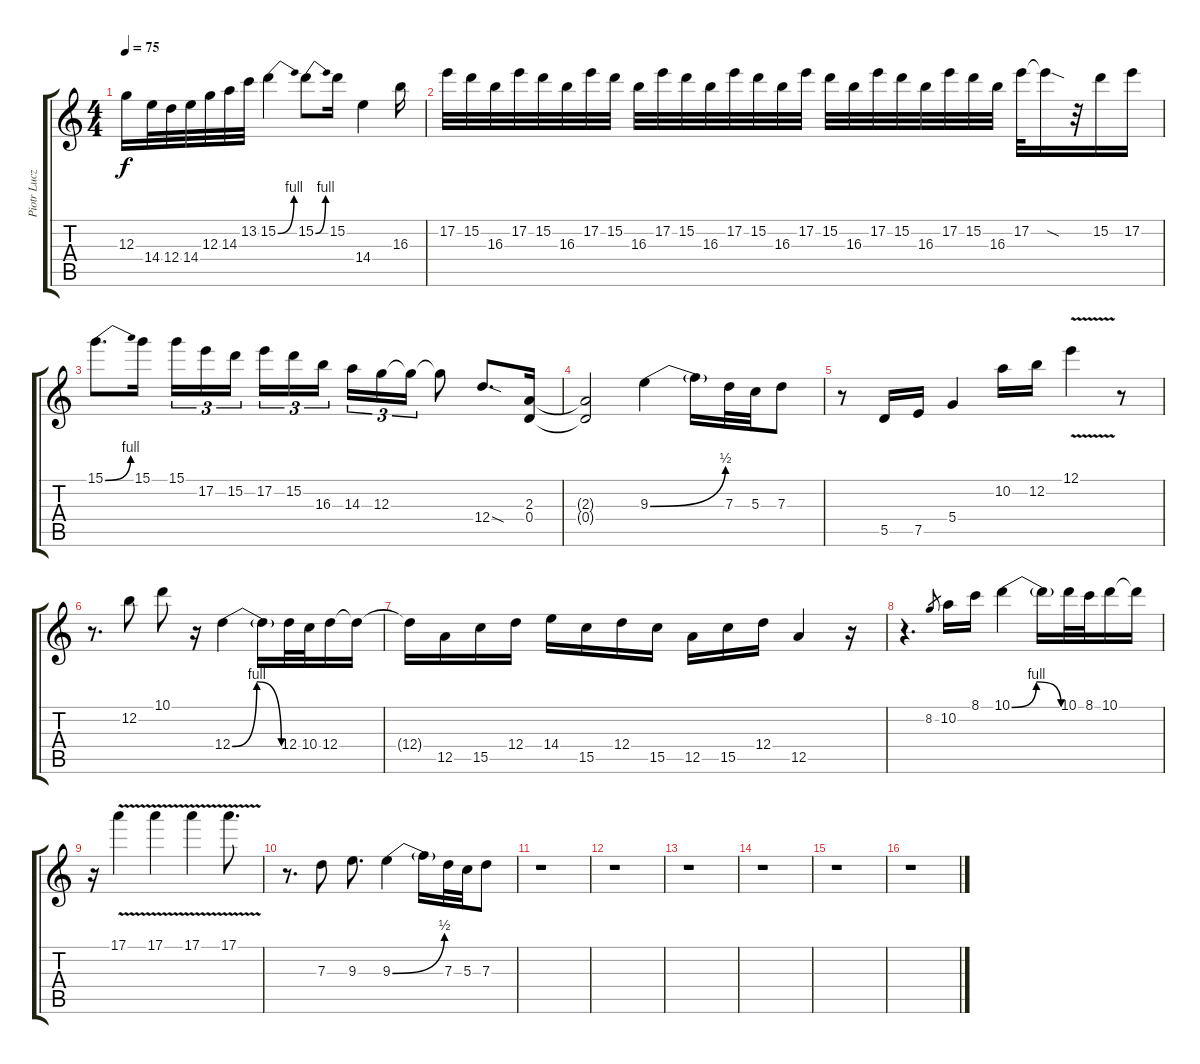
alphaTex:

\track ("Piotr Luczyk solo" "Piotr Lucz") {instrument distortionguitar}
\staff {score tabs}
\tuning (E4 B3 G3 D3 A2 E2) {hide}
\ts (4 4)
\tempo 75
\clef g2
\ks c
12.3.16{dy f} 14.4.32 12.4.32 14.4.32 12.3.32 14.3.32 13.2.32 15.2{be (bend 0 0 60 4)}.4 15.2{be (bend 0 0 60 4)}.8 15.2.16 14.4.4 16.3.16 |
17.2.32 15.2.32 16.3.32 17.2.32 15.2.32 16.3.32 17.2.32 15.2.32 16.3.32 17.2.32 15.2.32 16.3.32 17.2.32 15.2.32 16.3.32 17.2.32 15.2.32 16.3.32 17.2.32 15.2.32 16.3.32 17.2.32 15.2.32 16.3.32 17.2.32 17.2{sod t}.16 r.32 15.2.16 17.2.16 |
15.1{be (bend 0 0 60 4)}.8{d} 15.1.16 15.1.16{tu (3 2)} 17.2.16{tu (3 2)} 15.2.16{tu (3 2) beam splitsecondary} 17.2.16{tu (3 2)} 15.2.16{tu (3 2)} 16.3.16{tu (3 2)} 14.3.16{tu (3 2)} 12.3.16{tu (3 2)} 12.3{t}.16{tu (3 2)} 12.3{t}.8 12.4{sod}.8{d} (2.3 0.4).16 |
(2.3{t} 0.4{t}).2 9.3{be (bend 0 0 60 2)}.4 9.3{t}.16 7.3.32 5.3.32 7.3.8 |
r.8 5.5.16 7.5.16 5.4.4 10.2.16 12.2.16 12.1{v}.4 r.8 |
r.8{d} 12.2.8 10.1.8 r.16 12.4{be (bendrelease 0 0 30 4 30 4 60 0)}.4 12.4{t}.16 12.4.32 10.4.32 12.4.16 12.4{t}.16 |
12.4{t}.16 12.5.16 15.5.16 12.4.16 14.4.16 15.5.16 12.4.16 15.5.16 12.5.16 15.5.16 12.4.16 12.5.4 r.16 |
r.4{d} 8.2.8{gr} 10.2.16 8.1.16 10.1{be (bendrelease 0 0 30 4 30 4 60 0)}.4 10.1{t}.16 10.1.32 8.1.32 10.1.16 10.1{t}.16 |
r.16 17.1{v}.4 17.1{v}.4 17.1{v}.4 17.1{v}.8{d} |
r.8{d} 7.3.8 9.3.8{d} 9.3{be (bend 0 0 60 2)}.4 9.3{t}.16 7.3.32 5.3.32 7.3.8 |
r.1 |
r.1 |
r.1 |
r.1 |
r.1 |
r.1
